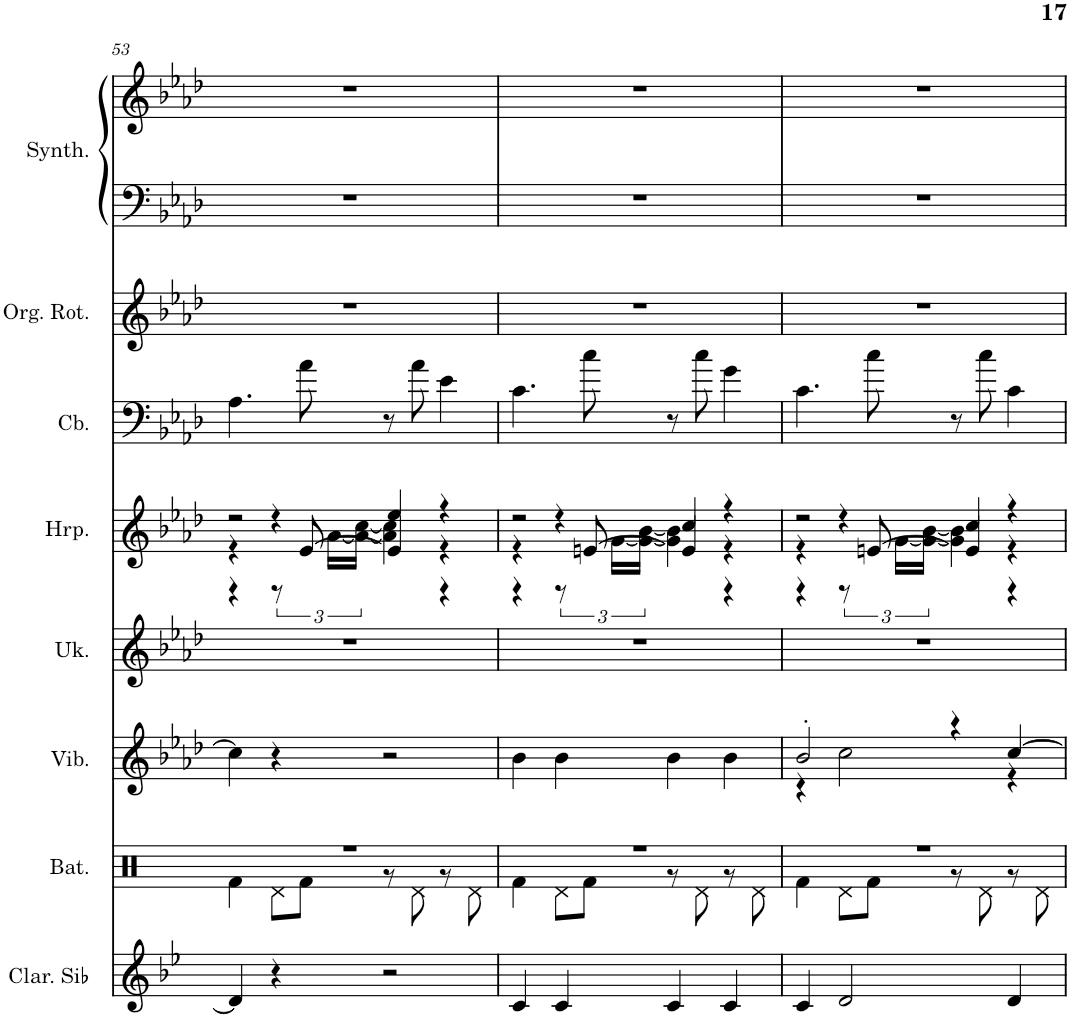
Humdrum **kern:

**kern	**kern	**kern	**kern	**kern	**kern	**kern	**kern	**kern
*part8	*part7	*part6	*part5	*part4	*part3	*part2	*part1	*part1
*staff9	*staff8	*staff7	*staff6	*staff5	*staff4	*staff3	*staff2	*staff1
*I"Clarinette en Sib	*I"Batterie	*I"Vibraphone, Vibraphone	*I"Ukulélé, Acoustic Guitar (nylon)	*I"Harpe	*I"Contrebasse, Acoustic Bass	*I"Orgue rotatif, Rock Organ	*I"Synthétiseur d'instruments à cordes, Synth Strings 2	*
*I'Clar. Sib	*I'Bat.	*I'Vib.	*I'Uk.	*I'Hrp.	*I'Cb.	*I'Org. Rot.	*I'Synth.	*
!!LO:PB:g=z
*clefG2	*clefX	*clefG2	*clefG2	*clefG2	*clefF4	*clefG2	*clefF4	*clefG2
*Trd1c2	*	*	*	*	*Trd7c12	*	*	*
*k[b-e-]	*k[]	*k[b-e-a-d-]	*k[b-e-a-d-]	*k[b-e-a-d-]	*k[b-e-a-d-]	*k[b-e-a-d-]	*k[b-e-a-d-]	*k[b-e-a-d-]
*M4/4	*M4/4	*M4/4	*M4/4	*M4/4	*M4/4	*M4/4	*M4/4	*M4/4
=53	=53	=53	=53	=53	=53	=53	=53	=53
*	*^	*	*	*^	*	*	*	*
*	*	*	*	*	*	*^	*	*	*	*
4d/]	1r	4Rf\	4cc\]	1r	2r	4r	4r	4.A-\	1r	1r	1r
4r	.	8Rd\L	4r	.	.	6r	8r	.	.	.	.
.	.	8Rf\J	.	.	.	.	[8e-/	8a-\	.	.	.
.	.	.	.	.	.	[24a-\LL	.	.	.	.	.
.	.	.	.	.	.	24a-\_ [24cc\JJ	.	.	.	.	.
2r	.	8r	2r	.	4ee-/	4a-\] 4cc\]	4e-/]	8r	.	.	.
.	.	8Rd\	.	.	.	.	.	8a-\	.	.	.
.	.	8r	.	.	4r	4r	4r	4e-\	.	.	.
.	.	8Rd\	.	.	.	.	.	.	.	.	.
=54	=54	=54	=54	=54	=54	=54	=54	=54	=54	=54	=54
4c/	1r	4Rf\	4b-\	1r	2r	4r	4r	4.c\	1r	1r	1r
4c/	.	8Rd\L	4b-\	.	.	6r	8r	.	.	.	.
.	.	8Rf\J	.	.	.	.	[8en/	8cc\	.	.	.
.	.	.	.	.	.	[24g\LL	.	.	.	.	.
.	.	.	.	.	.	24g\_ [24b-\JJ	.	.	.	.	.
4c/	.	8r	4b-\	.	4cc/	4g\] 4b-\]	4e/]	8r	.	.	.
.	.	8Rd\	.	.	.	.	.	8cc\	.	.	.
4c/	.	8r	4b-\	.	4r	4r	4r	4g\	.	.	.
.	.	8Rd\	.	.	.	.	.	.	.	.	.
=55	=55	=55	=55	=55	=55	=55	=55	=55	=55	=55	=55
*	*	*	*^	*	*	*	*	*	*	*	*
4c/	1r	4Rf\	2b-'/	4r	1r	2r	4r	4r	4.c\	1r	1r	1r
2d/	.	8Rd\L	.	2cc\	.	.	6r	8r	.	.	.	.
.	.	8Rf\J	.	.	.	.	.	[8en/	8cc\	.	.	.
.	.	.	.	.	.	.	[24g\LL	.	.	.	.	.
.	.	.	.	.	.	.	24g\_ [24b-\JJ	.	.	.	.	.
.	.	8r	4r	.	.	4cc/	4g\] 4b-\]	4e/]	8r	.	.	.
.	.	8Rd\	.	.	.	.	.	.	8cc\	.	.	.
4d/	.	8r	[4cc/	4r	.	4r	4r	4r	4c\	.	.	.
.	.	8Rd\	.	.	.	.	.	.	.	.	.	.
*	*v	*v	*	*	*	*v	*v	*v	*	*	*	*
*	*	*v	*v	*	*	*	*	*	*
=	=	=	=	=	=	=	=	=
*-	*-	*-	*-	*-	*-	*-	*-	*-
